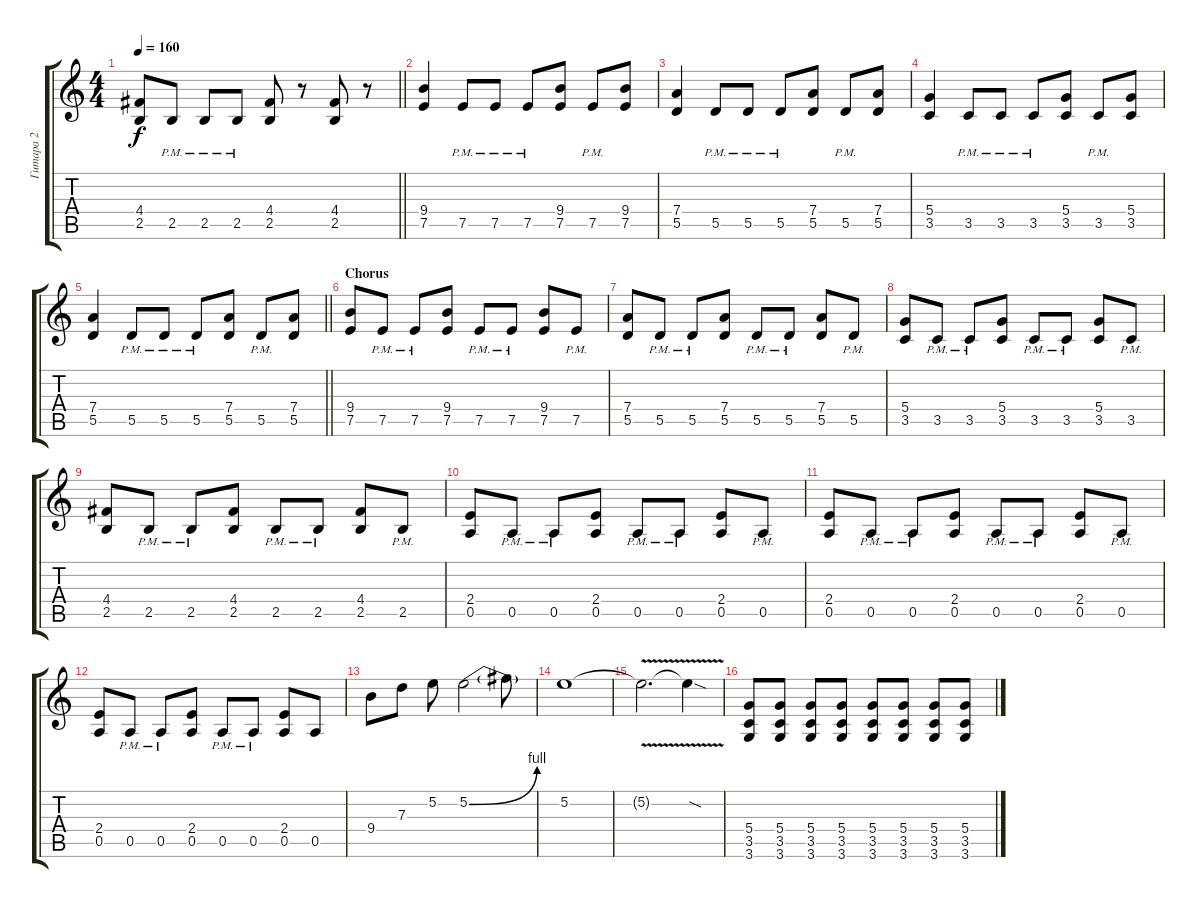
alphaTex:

\track ("Гитара 2" "Гитара 2") {instrument overdrivenguitar}
\staff {score tabs}
\tuning (E4 B3 G3 D3 A2 E2) {hide}
\ts (4 4)
\tempo 160
\clef g2
\barLineRight lightlight
\ks c
(4.4 2.5).8{dy f} 2.5{pm}.8 2.5{pm}.8 2.5{pm}.8 (4.4 2.5).8 r.8 (4.4 2.5).8 r.8 |
(9.4 7.5).4 7.5{pm}.8 7.5{pm}.8 7.5{pm}.8 (9.4 7.5).8 7.5{pm}.8 (9.4 7.5).8 |
(7.4 5.5).4 5.5{pm}.8 5.5{pm}.8 5.5{pm}.8 (7.4 5.5).8 5.5{pm}.8 (7.4 5.5).8 |
(5.4 3.5).4 3.5{pm}.8 3.5{pm}.8 3.5{pm}.8 (5.4 3.5).8 3.5{pm}.8 (5.4 3.5).8 |
\barLineRight lightlight
(7.4 5.5).4 5.5{pm}.8 5.5{pm}.8 5.5{pm}.8 (7.4 5.5).8 5.5{pm}.8 (7.4 5.5).8 |
\section ("" "Chorus")
(9.4 7.5).8 7.5{pm}.8 7.5{pm}.8 (9.4 7.5).8 7.5{pm}.8 7.5{pm}.8 (9.4 7.5).8 7.5{pm}.8 |
(7.4 5.5).8 5.5{pm}.8 5.5{pm}.8 (7.4 5.5).8 5.5{pm}.8 5.5{pm}.8 (7.4 5.5).8 5.5{pm}.8 |
(5.4 3.5).8 3.5{pm}.8 3.5{pm}.8 (5.4 3.5).8 3.5{pm}.8 3.5{pm}.8 (5.4 3.5).8 3.5{pm}.8 |
(4.4 2.5).8 2.5{pm}.8 2.5{pm}.8 (4.4 2.5).8 2.5{pm}.8 2.5{pm}.8 (4.4 2.5).8 2.5{pm}.8 |
(2.4 0.5).8 0.5{pm}.8 0.5{pm}.8 (2.4 0.5).8 0.5{pm}.8 0.5{pm}.8 (2.4 0.5).8 0.5{pm}.8 |
(2.4 0.5).8 0.5{pm}.8 0.5{pm}.8 (2.4 0.5).8 0.5{pm}.8 0.5{pm}.8 (2.4 0.5).8 0.5{pm}.8 |
(2.4 0.5).8 0.5{pm}.8 0.5{pm}.8 (2.4 0.5).8 0.5{pm}.8 0.5{pm}.8 (2.4 0.5).8 0.5.8 |
9.4.8 7.3.8 5.2.8 5.2{be (bend 0 0 60 4)}.2 5.2{t}.8 |
5.2.1 |
5.2{v t}.2{d} 5.2{sod t}.4 |
(5.4 3.5 3.6).8 (5.4 3.5 3.6).8 (5.4 3.5 3.6).8 (5.4 3.5 3.6).8 (5.4 3.5 3.6).8 (5.4 3.5 3.6).8 (5.4 3.5 3.6).8 (5.4 3.5 3.6).8
